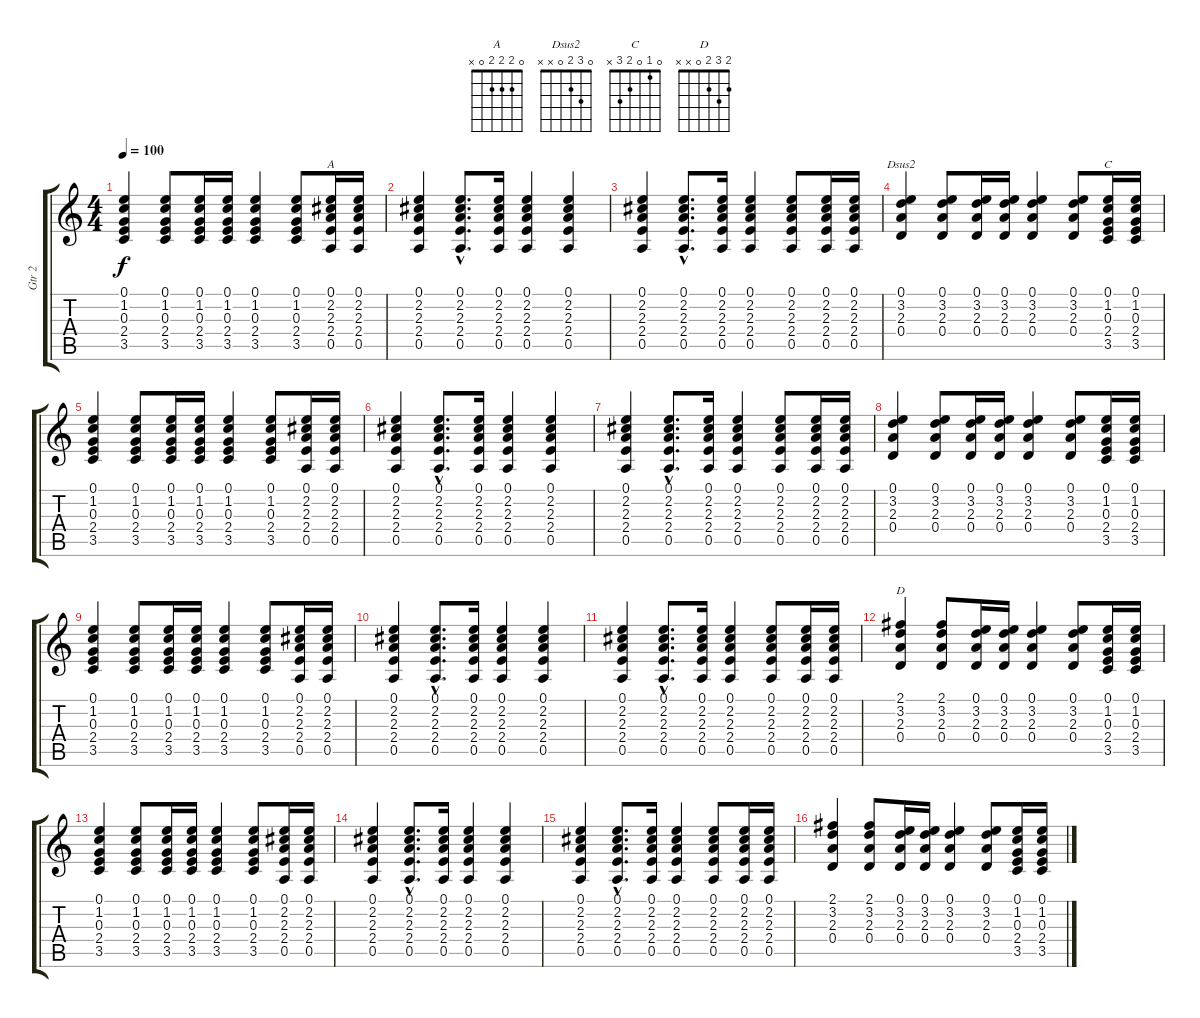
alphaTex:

\track ("Gtr 2" "Gtr 2") {instrument distortionguitar}
\staff {score tabs}
\tuning (E4 B3 G3 D3 A2 E2) {hide}
\chord ("A" 0 2 2 2 0 x)
\chord ("Dsus2" 0 3 2 0 x x)
\chord ("C" 0 1 0 2 3 x)
\chord ("D" 2 3 2 0 x x)
\ts (4 4)
\tempo 100
\clef g2
\ks c
(0.1 1.2 0.3 2.4 3.5).4{dy f} (0.1 1.2 0.3 2.4 3.5).8 (0.1 1.2 0.3 2.4 3.5).16 (0.1 1.2 0.3 2.4 3.5).16 (0.1 1.2 0.3 2.4 3.5).4 (0.1 1.2 0.3 2.4 3.5).8 (0.1 2.2 2.3 2.4 0.5).16{ch "A"} (0.1 2.2 2.3 2.4 0.5).16 |
(0.1 2.2 2.3 2.4 0.5).4 (0.1{hac} 2.2{hac} 2.3{hac} 2.4{hac} 0.5{hac}).8{d} (0.1 2.2 2.3 2.4 0.5).16 (0.1 2.2 2.3 2.4 0.5).4 (0.1 2.2 2.3 2.4 0.5).4 |
(0.1 2.2 2.3 2.4 0.5).4 (0.1{hac} 2.2{hac} 2.3{hac} 2.4{hac} 0.5{hac}).8{d} (0.1 2.2 2.3 2.4 0.5).16 (0.1 2.2 2.3 2.4 0.5).4 (0.1 2.2 2.3 2.4 0.5).8 (0.1 2.2 2.3 2.4 0.5).16 (0.1 2.2 2.3 2.4 0.5).16 |
(0.1 3.2 2.3 0.4).4{ch "Dsus2"} (0.1 3.2 2.3 0.4).8 (0.1 3.2 2.3 0.4).16 (0.1 3.2 2.3 0.4).16 (0.1 3.2 2.3 0.4).4 (0.1 3.2 2.3 0.4).8 (0.1 1.2 0.3 2.4 3.5).16{ch "C"} (0.1 1.2 0.3 2.4 3.5).16 |
(0.1 1.2 0.3 2.4 3.5).4 (0.1 1.2 0.3 2.4 3.5).8 (0.1 1.2 0.3 2.4 3.5).16 (0.1 1.2 0.3 2.4 3.5).16 (0.1 1.2 0.3 2.4 3.5).4 (0.1 1.2 0.3 2.4 3.5).8 (0.1 2.2 2.3 2.4 0.5).16 (0.1 2.2 2.3 2.4 0.5).16 |
(0.1 2.2 2.3 2.4 0.5).4 (0.1{hac} 2.2{hac} 2.3{hac} 2.4{hac} 0.5{hac}).8{d} (0.1 2.2 2.3 2.4 0.5).16 (0.1 2.2 2.3 2.4 0.5).4 (0.1 2.2 2.3 2.4 0.5).4 |
(0.1 2.2 2.3 2.4 0.5).4 (0.1{hac} 2.2{hac} 2.3{hac} 2.4{hac} 0.5{hac}).8{d} (0.1 2.2 2.3 2.4 0.5).16 (0.1 2.2 2.3 2.4 0.5).4 (0.1 2.2 2.3 2.4 0.5).8 (0.1 2.2 2.3 2.4 0.5).16 (0.1 2.2 2.3 2.4 0.5).16 |
(0.1 3.2 2.3 0.4).4 (0.1 3.2 2.3 0.4).8 (0.1 3.2 2.3 0.4).16 (0.1 3.2 2.3 0.4).16 (0.1 3.2 2.3 0.4).4 (0.1 3.2 2.3 0.4).8 (0.1 1.2 0.3 2.4 3.5).16 (0.1 1.2 0.3 2.4 3.5).16 |
(0.1 1.2 0.3 2.4 3.5).4 (0.1 1.2 0.3 2.4 3.5).8 (0.1 1.2 0.3 2.4 3.5).16 (0.1 1.2 0.3 2.4 3.5).16 (0.1 1.2 0.3 2.4 3.5).4 (0.1 1.2 0.3 2.4 3.5).8 (0.1 2.2 2.3 2.4 0.5).16 (0.1 2.2 2.3 2.4 0.5).16 |
(0.1 2.2 2.3 2.4 0.5).4 (0.1{hac} 2.2{hac} 2.3{hac} 2.4{hac} 0.5{hac}).8{d} (0.1 2.2 2.3 2.4 0.5).16 (0.1 2.2 2.3 2.4 0.5).4 (0.1 2.2 2.3 2.4 0.5).4 |
(0.1 2.2 2.3 2.4 0.5).4 (0.1{hac} 2.2{hac} 2.3{hac} 2.4{hac} 0.5{hac}).8{d} (0.1 2.2 2.3 2.4 0.5).16 (0.1 2.2 2.3 2.4 0.5).4 (0.1 2.2 2.3 2.4 0.5).8 (0.1 2.2 2.3 2.4 0.5).16 (0.1 2.2 2.3 2.4 0.5).16 |
(2.1 3.2 2.3 0.4).4{ch "D"} (2.1 3.2 2.3 0.4).8 (0.1 3.2 2.3 0.4).16 (0.1 3.2 2.3 0.4).16 (0.1 3.2 2.3 0.4).4 (0.1 3.2 2.3 0.4).8 (0.1 1.2 0.3 2.4 3.5).16 (0.1 1.2 0.3 2.4 3.5).16 |
(0.1 1.2 0.3 2.4 3.5).4 (0.1 1.2 0.3 2.4 3.5).8 (0.1 1.2 0.3 2.4 3.5).16 (0.1 1.2 0.3 2.4 3.5).16 (0.1 1.2 0.3 2.4 3.5).4 (0.1 1.2 0.3 2.4 3.5).8 (0.1 2.2 2.3 2.4 0.5).16 (0.1 2.2 2.3 2.4 0.5).16 |
(0.1 2.2 2.3 2.4 0.5).4 (0.1{hac} 2.2{hac} 2.3{hac} 2.4{hac} 0.5{hac}).8{d} (0.1 2.2 2.3 2.4 0.5).16 (0.1 2.2 2.3 2.4 0.5).4 (0.1 2.2 2.3 2.4 0.5).4 |
(0.1 2.2 2.3 2.4 0.5).4 (0.1{hac} 2.2{hac} 2.3{hac} 2.4{hac} 0.5{hac}).8{d} (0.1 2.2 2.3 2.4 0.5).16 (0.1 2.2 2.3 2.4 0.5).4 (0.1 2.2 2.3 2.4 0.5).8 (0.1 2.2 2.3 2.4 0.5).16 (0.1 2.2 2.3 2.4 0.5).16 |
(2.1 3.2 2.3 0.4).4 (2.1 3.2 2.3 0.4).8 (0.1 3.2 2.3 0.4).16 (0.1 3.2 2.3 0.4).16 (0.1 3.2 2.3 0.4).4 (0.1 3.2 2.3 0.4).8 (0.1 1.2 0.3 2.4 3.5).16 (0.1 1.2 0.3 2.4 3.5).16
